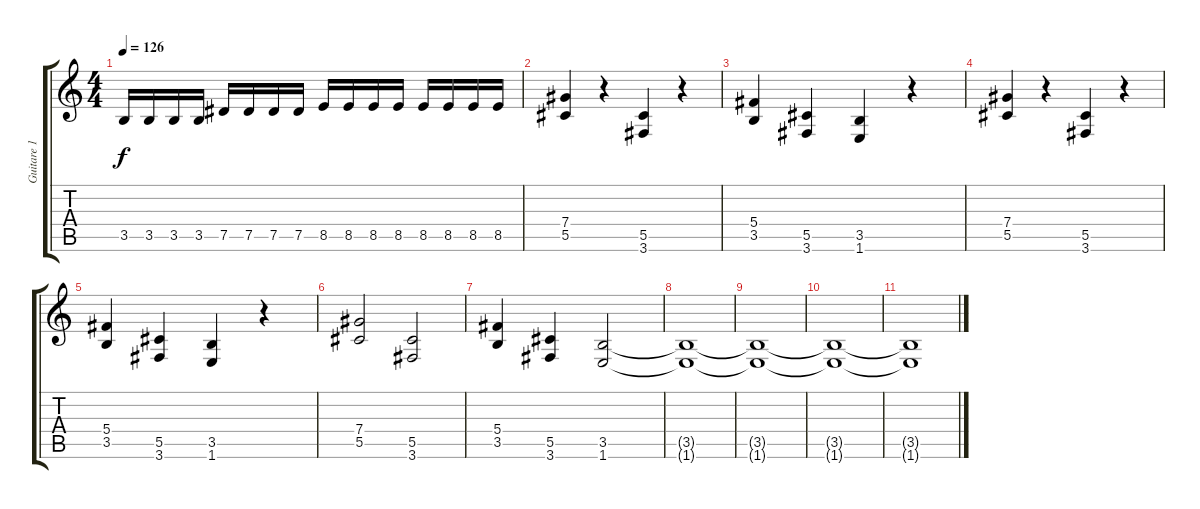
\track ("Guitare 1" "Guitare 1") {instrument distortionguitar}
\staff {score tabs}
\tuning (Eb4 Bb3 Gb3 Db3 Ab2 Eb2) {hide}
\ts (4 4)
\tempo 126
\clef g2
\ks c
3.5.16{dy f} 3.5.16 3.5.16 3.5.16 7.5.16 7.5.16 7.5.16 7.5.16 8.5.16 8.5.16 8.5.16 8.5.16 8.5.16 8.5.16 8.5.16 8.5.16 |
(7.4 5.5).4 r.4 (5.5 3.6).4 r.4 |
(5.4 3.5).4 (5.5 3.6).4 (3.5 1.6).4 r.4 |
(7.4 5.5).4 r.4 (5.5 3.6).4 r.4 |
(5.4 3.5).4 (5.5 3.6).4 (3.5 1.6).4 r.4 |
(7.4 5.5).2 (5.5 3.6).2 |
(5.4 3.5).4 (5.5 3.6).4 (3.5 1.6).2 |
(3.5{t} 1.6{t}).1 |
(3.5{t} 1.6{t}).1 |
(3.5{t} 1.6{t}).1 |
(3.5{t} 1.6{t}).1
